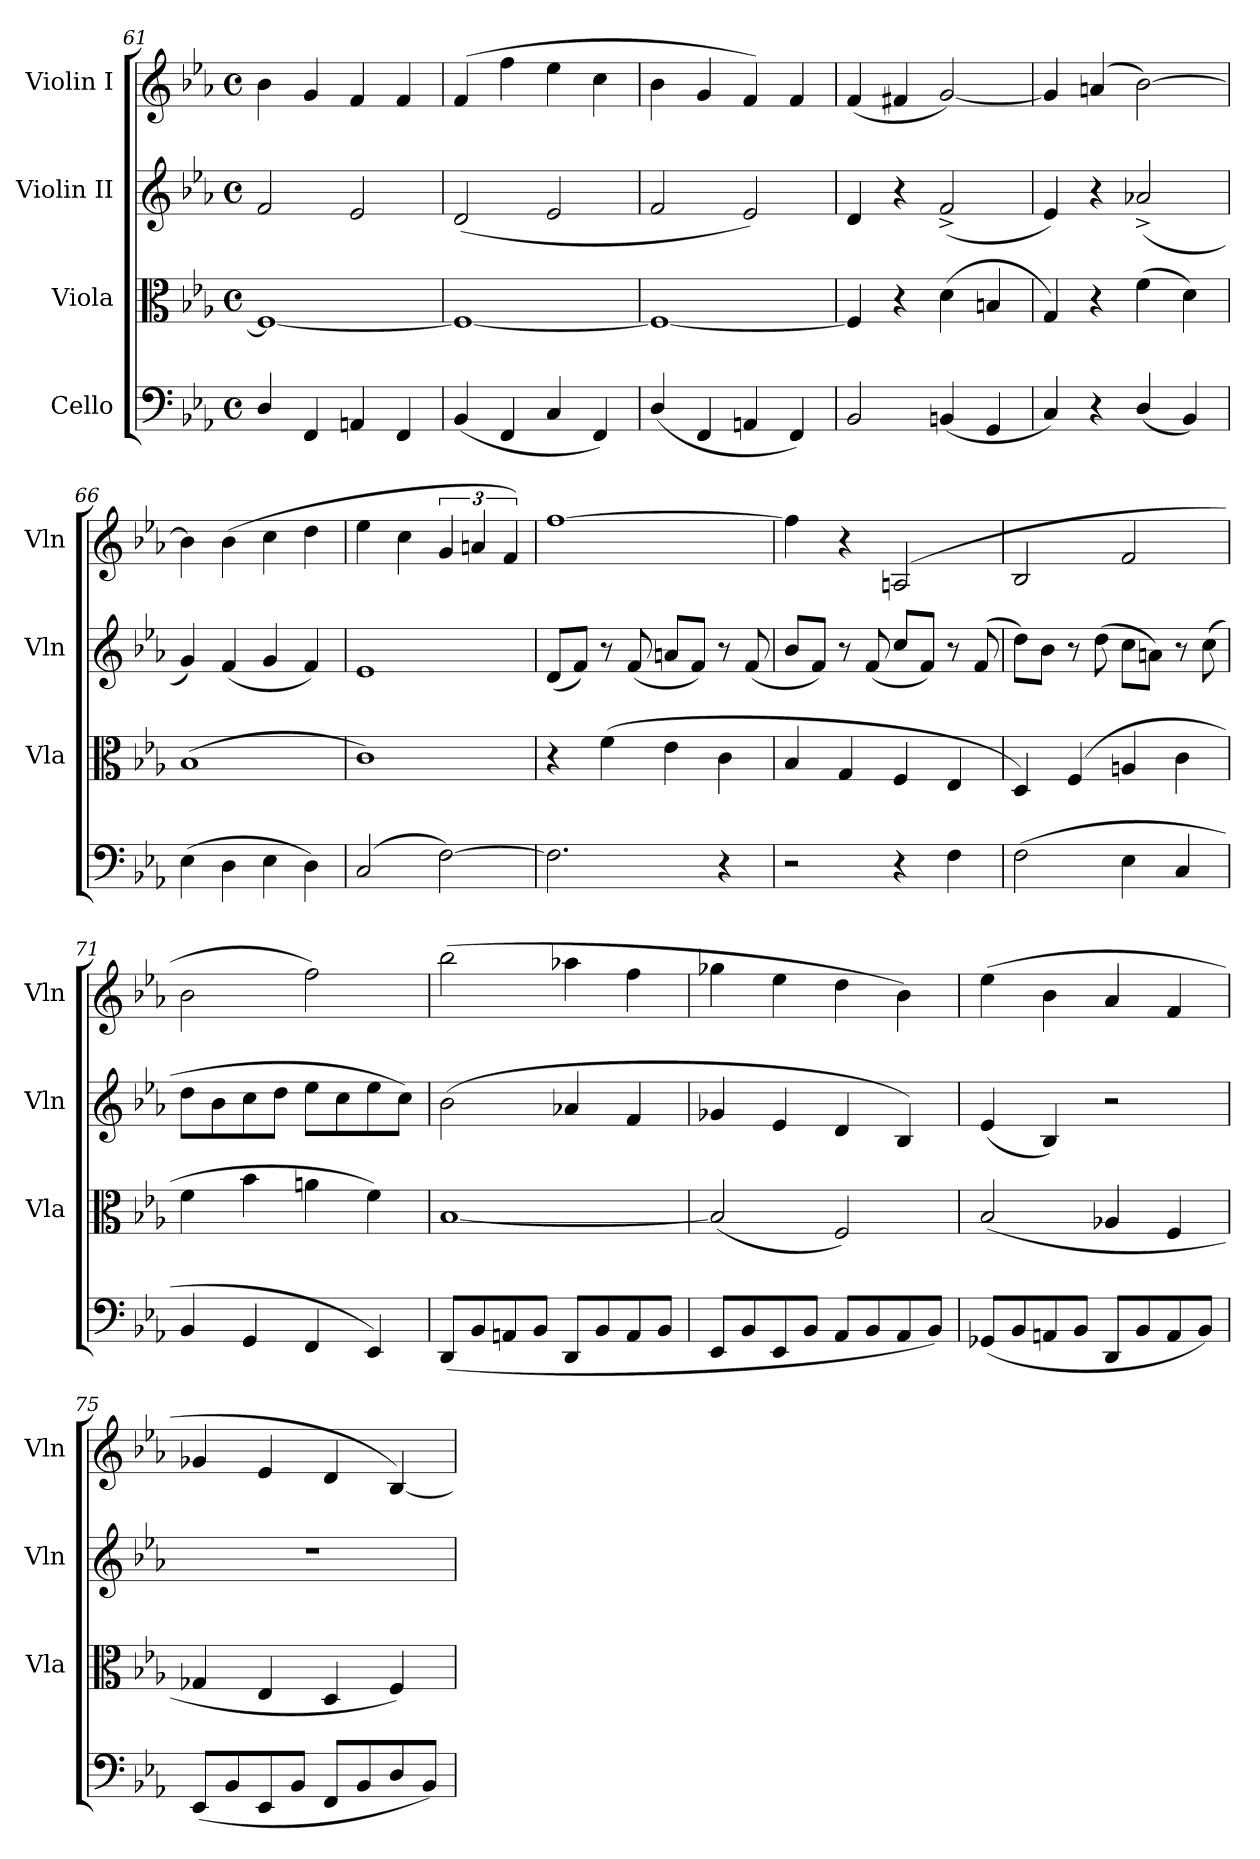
**kern	**kern	**kern	**kern
*part4	*part3	*part2	*part1
*staff4	*staff3	*staff2	*staff1
*I"Cello	*I"Viola	*I"Violin II	*I"Violin I
*	*I'Vla	*I'Vln	*I'Vln
*clefF4	*clefC3	*clefG2	*clefG2
*k[b-e-a-]	*k[b-e-a-]	*k[b-e-a-]	*k[b-e-a-]
*M4/4	*M4/4	*M4/4	*M4/4
*met(c)	*met(c)	*met(c)	*met(c)
=61	=61	=61	=61
4D/	1F_	2f/	4b-\
4FF/	.	.	4g/
4AAn/	.	2e-/	4f/
4FF/	.	.	4f/
=62	=62	=62	=62
(<4BB-/	1F_	(>2d/	(>4f/
4FF/	.	.	4ff\
4C/	.	2e-/	4ee-\
4FF/)	.	.	4cc\
=63	=63	=63	=63
(<4D/	1F_	2f/	4b-\
4FF/	.	.	4g/
4AAn/	.	2e-/)	4f/)
4FF/)	.	.	4f/
=64	=64	=64	=64
2BB-/	4F/]	4d/	(<4f/
.	4r	4r	4f#X/
(<4BBn/	(>4d\	(<2f^/	[2g/)
4GG/	4Bn/	.	.
=65	=65	=65	=65
4C/)	4G/)	4e-/)	4g/]
4r	4r	4r	(>4an/
(<4D/	(>4f\	(<2a-X^/	[2b-\)
4BB-/)	4d\)	.	.
=66	=66	=66	=66
(>4E-\	(<1B-	4g/)	4b-\]
4D\	.	(<4f/	(>4b-\
4E-\	.	4g/	4cc\
4D\)	.	4f/)	4dd\
=67	=67	=67	=67
(>2C/	1c)	1e-	4ee-\
.	.	.	4cc\
[2F\)	.	.	6g/
.	.	.	6an/
.	.	.	6f/)
!!LO:LB:g=z
=68	=68	=68	=68
2.F\]	4r	(<8d/L	[1ff
.	.	8f/J)	.
.	(>4f\	8r	.
.	.	(<8f/	.
.	4e-\	8an/L	.
.	.	8f/J)	.
4r	4c\	8r	.
.	.	(<8f/	.
=69	=69	=69	=69
2r	4B-/	8b-/L	4ff\]
.	.	8f/J)	.
.	4G/	8r	4r
.	.	(<8f/	.
4r	4F/	8cc/L	(>2An/
.	.	8f/J)	.
4F\	4E-/	8r	.
.	.	(<8f/	.
=70	=70	=70	=70
(>2F\	4D/)	8dd\L)	2B-/
.	.	8b-\J	.
.	(>4F/	8r	.
.	.	(>8dd\	.
4E-\	4An/	8cc\L	2f/
.	.	8an\J)	.
4C/	4c\	8r	.
.	.	(>8cc\	.
=71	=71	=71	=71
4BB-/	4f\	8dd\L	2b-\
.	.	8b-\	.
4GG/	4b-\	8cc\	.
.	.	8dd\J	.
4FF/	4an\	8ee-\L	2ff\)
.	.	8cc\	.
4EE-/)	4f\)	8ee-\	.
.	.	8cc\J)	.
=72	=72	=72	=72
(>8DD/L	[1B-	(>2b-\	(>2bb-\
8BB-/	.	.	.
8AAn/	.	.	.
8BB-/J	.	.	.
8DD/L	.	4a-X/	4aa-X\
8BB-/	.	.	.
8AA/	.	4f/	4ff\
8BB-/J	.	.	.
=73	=73	=73	=73
8EE-/L	(<2B-/]	4g-X/	4gg-X\
8BB-/	.	.	.
8EE-/	.	4e-/	4ee-\
8BB-/J	.	.	.
8AA-/L	2F/)	4d/	4dd\
8BB-/	.	.	.
8AA-/	.	4B-/)	4b-\)
8BB-/J)	.	.	.
=74	=74	=74	=74
(<8GG-X/L	(>2B-/	(<4e-/	(>4ee-\
8BB-/	.	.	.
8AAn/	.	4B-/)	4b-\
8BB-/J	.	.	.
8DD/L	4A-X/	2r	4a-/
8BB-/	.	.	.
8AA/	4F/	.	4f/
8BB-/J)	.	.	.
=75	=75	=75	=75
(<8EE-/L	4G-X/	1r	4g-X/
8BB-/	.	.	.
8EE-/	4E-/	.	4e-/
8BB-/J	.	.	.
8FF/L	4D/	.	4d/
8BB-/	.	.	.
8D/	4F/)	.	[4B-/)
8BB-/J)	.	.	.
=	=	=	=
*-	*-	*-	*-
